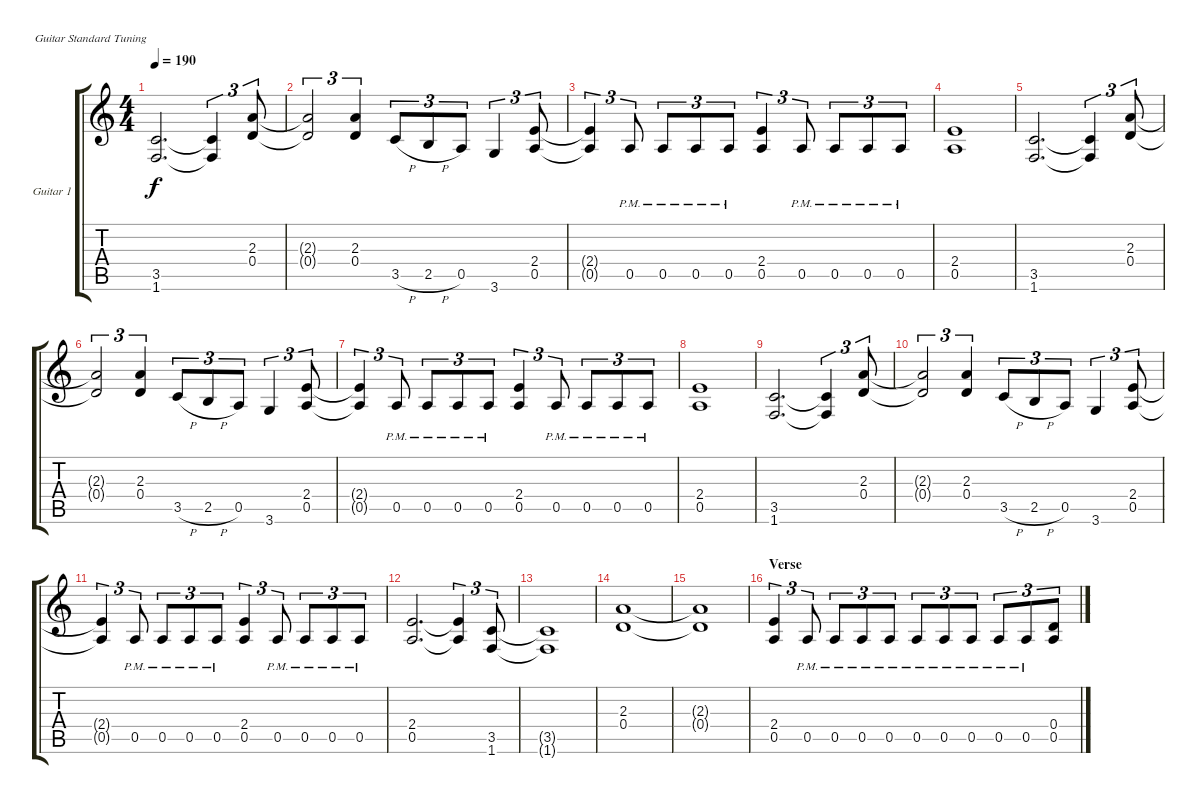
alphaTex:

\bracketExtendMode groupsimilarinstruments
\firstSystemTrackNameOrientation horizontal
\otherSystemsTrackNameOrientation horizontal
\track ("Guitar 1" "Guitar 1") {instrument distortionguitar}
\staff {score tabs}
\tuning (E4 B3 G3 D3 A2 E2)
\ts (4 4)
\tempo 190
\clef g2
\ks c
(1.6 3.5).2{d dy f} (1.6{t} 3.5{t}).4{tu (3 2)} (0.4 2.3).8{tu (3 2)} |
(0.4{t} 2.3{t}).2{tu (3 2)} (0.4 2.3).4{tu (3 2)} 3.5{h}.8{tu (3 2)} 2.5{h}.8{tu (3 2)} 0.5.8{tu (3 2)} 3.6.4{tu (3 2)} (0.5 2.4).8{tu (3 2)} |
(0.5{t} 2.4{t}).4{tu (3 2)} 0.5{pm}.8{tu (3 2)} 0.5{pm}.8{tu (3 2)} 0.5{pm}.8{tu (3 2)} 0.5{pm}.8{tu (3 2)} (0.5 2.4).4{tu (3 2)} 0.5{pm}.8{tu (3 2)} 0.5{pm}.8{tu (3 2)} 0.5{pm}.8{tu (3 2)} 0.5{pm}.8{tu (3 2)} |
(0.5 2.4).1 |
(1.6 3.5).2{d} (1.6{t} 3.5{t}).4{tu (3 2)} (0.4 2.3).8{tu (3 2)} |
(0.4{t} 2.3{t}).2{tu (3 2)} (0.4 2.3).4{tu (3 2)} 3.5{h}.8{tu (3 2)} 2.5{h}.8{tu (3 2)} 0.5.8{tu (3 2)} 3.6.4{tu (3 2)} (0.5 2.4).8{tu (3 2)} |
(0.5{t} 2.4{t}).4{tu (3 2)} 0.5{pm}.8{tu (3 2)} 0.5{pm}.8{tu (3 2)} 0.5{pm}.8{tu (3 2)} 0.5{pm}.8{tu (3 2)} (0.5 2.4).4{tu (3 2)} 0.5{pm}.8{tu (3 2)} 0.5{pm}.8{tu (3 2)} 0.5{pm}.8{tu (3 2)} 0.5{pm}.8{tu (3 2)} |
(0.5 2.4).1 |
(1.6 3.5).2{d} (1.6{t} 3.5{t}).4{tu (3 2)} (0.4 2.3).8{tu (3 2)} |
(0.4{t} 2.3{t}).2{tu (3 2)} (0.4 2.3).4{tu (3 2)} 3.5{h}.8{tu (3 2)} 2.5{h}.8{tu (3 2)} 0.5.8{tu (3 2)} 3.6.4{tu (3 2)} (0.5 2.4).8{tu (3 2)} |
(0.5{t} 2.4{t}).4{tu (3 2)} 0.5{pm}.8{tu (3 2)} 0.5{pm}.8{tu (3 2)} 0.5{pm}.8{tu (3 2)} 0.5{pm}.8{tu (3 2)} (0.5 2.4).4{tu (3 2)} 0.5{pm}.8{tu (3 2)} 0.5{pm}.8{tu (3 2)} 0.5{pm}.8{tu (3 2)} 0.5{pm}.8{tu (3 2)} |
(0.5 2.4).2{d} (0.5{t} 2.4{t}).4{tu (3 2)} (1.6 3.5).8{tu (3 2)} |
(1.6{t} 3.5{t}).1 |
(0.4 2.3).1 |
(0.4{t} 2.3{t}).1 |
\section ("" "Verse")
(0.5 2.4).4{tu (3 2)} 0.5{pm}.8{tu (3 2)} 0.5{pm}.8{tu (3 2)} 0.5{pm}.8{tu (3 2)} 0.5{pm}.8{tu (3 2)} 0.5{pm}.8{tu (3 2)} 0.5{pm}.8{tu (3 2)} 0.5{pm}.8{tu (3 2)} 0.5{pm}.8{tu (3 2)} 0.5{pm}.8{tu (3 2)} (0.5 0.4).8{tu (3 2)}
